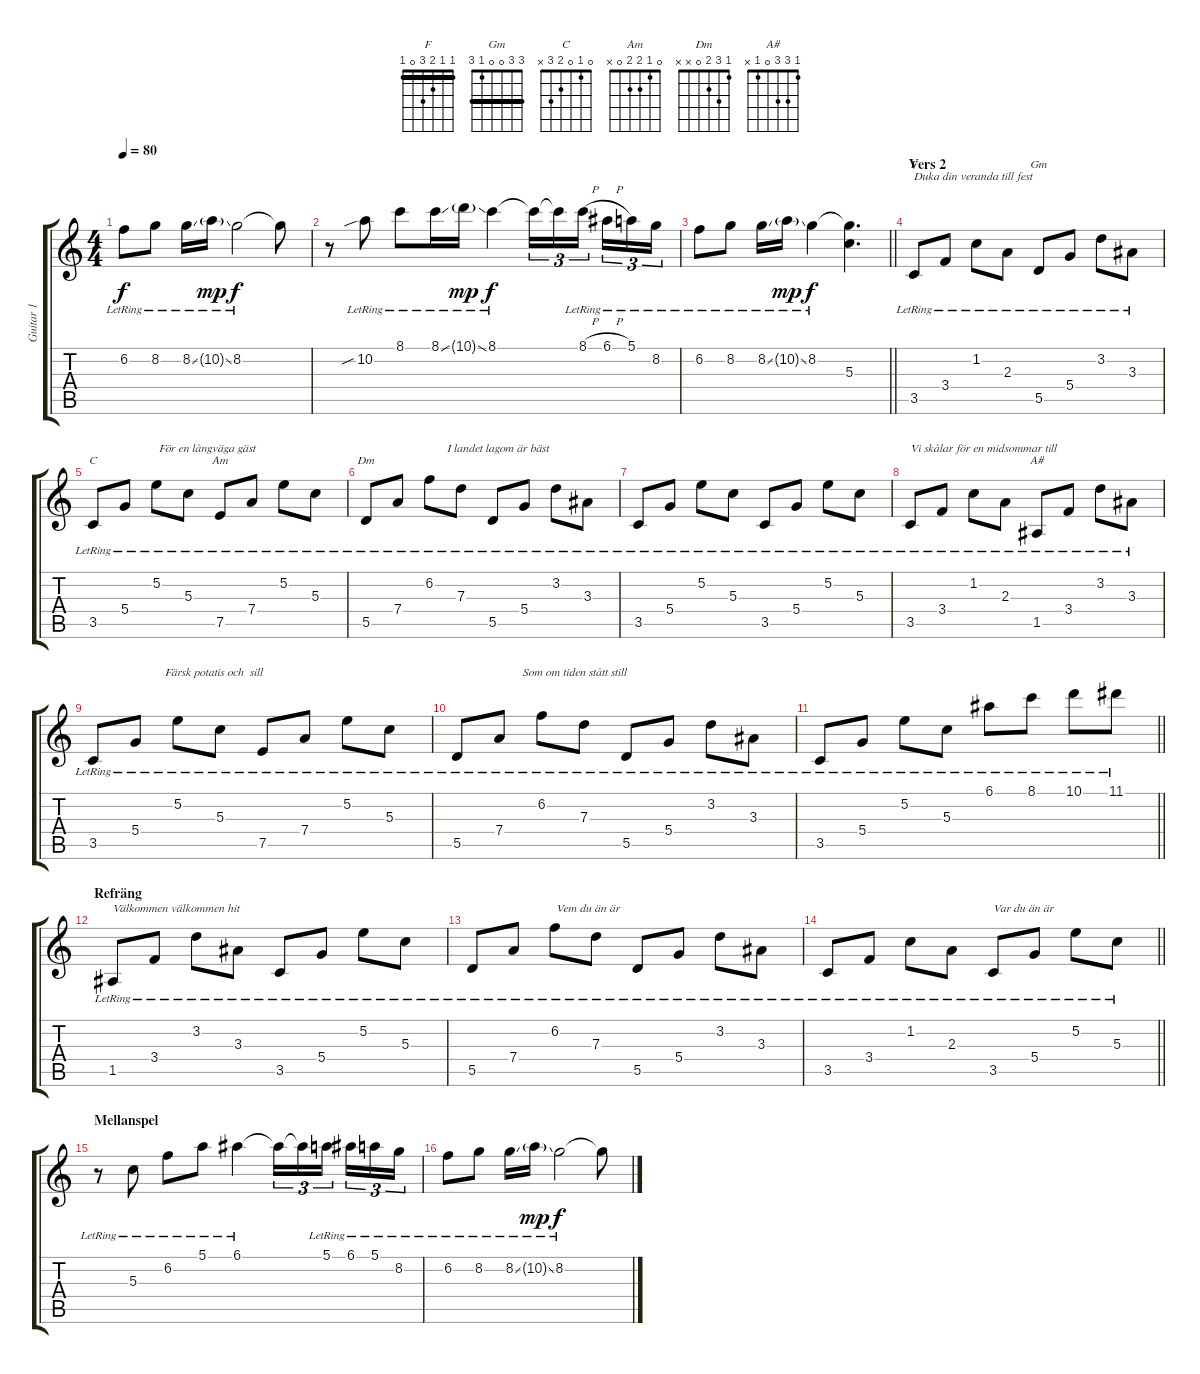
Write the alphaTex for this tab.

\track ("Guitar 1" "Guitar 1") {instrument acousticguitarsteel}
\staff {score tabs}
\tuning (E4 B3 G3 D3 A2 E2) {hide}
\chord ("F" 1 1 2 3 0 1) {barre 1}
\chord ("Gm" 3 3 0 0 1 3) {barre 3}
\chord ("C" 0 1 0 2 3 x)
\chord ("Am" 0 1 2 2 0 x)
\chord ("Dm" 1 3 2 0 x x)
\chord ("A#" 1 3 3 0 1 x)
\ts (4 4)
\tempo 80
\clef g2
\ks c
6.2{lr}.8{dy f} 8.2{lr}.8 8.2{ss lr}.16 10.2{ss g lr}.16{dy mp} 8.2{lr}.2{dy f} 8.2{t}.8 |
r.8 10.2{sib lr}.8 8.1{lr}.8 8.1{ss lr}.16 10.1{ss g lr}.16{dy mp} 8.1{lr}.4{dy f} 8.1{t}.16{tu (3 2)} 8.1{t}.16{tu (3 2)} 8.1{h lr}.16{tu (3 2) beam splitsecondary} 6.1{h lr}.16{tu (3 2)} 5.1{lr}.16{tu (3 2)} 8.2{lr}.16{tu (3 2)} |
\barLineRight lightlight
6.2{lr}.8 8.2{lr}.8 8.2{ss lr}.16 10.2{ss g lr}.16{dy mp} 8.2{lr}.4{dy f} (8.2{t} 5.3).4{d} |
\section ("" "Vers 2")
3.5{lr}.8{ch "F" txt "Duka din veranda till fest"} 3.4{lr}.8 1.2{lr}.8 2.3{lr}.8 5.5{lr}.8{ch "Gm"} 5.4{lr}.8 3.2{lr}.8 3.3{lr}.8 |
3.5{lr}.8{ch "C" txt "                      För en långväga gäst"} 5.4{lr}.8 5.2{lr}.8 5.3{lr}.8 7.5{lr}.8{ch "Am"} 7.4{lr}.8 5.2{lr}.8 5.3{lr}.8 |
5.5{lr}.8{ch "Dm" txt "                           I landet lagom är bäst"} 7.4{lr}.8 6.2{lr}.8 7.3{lr}.8 5.5{lr}.8 5.4{lr}.8 3.2{lr}.8 3.3{lr}.8 |
3.5{lr}.8 5.4{lr}.8 5.2{lr}.8 5.3{lr}.8 3.5{lr}.8 5.4{lr}.8 5.2{lr}.8 5.3{lr}.8 |
3.5{lr}.8{txt "Vi skålar för en midsommar till"} 3.4{lr}.8 1.2{lr}.8 2.3{lr}.8 1.5{lr}.8{ch "A#"} 3.4{lr}.8 3.2{lr}.8 3.3{lr}.8 |
3.5{lr}.8{txt "                        Färsk potatis och  sill"} 5.4{lr}.8 5.2{lr}.8 5.3{lr}.8 7.5{lr}.8 7.4{lr}.8 5.2{lr}.8 5.3{lr}.8 |
5.5{lr}.8{txt "                      Som om tiden stått still"} 7.4{lr}.8 6.2{lr}.8 7.3{lr}.8 5.5{lr}.8 5.4{lr}.8 3.2{lr}.8 3.3{lr}.8 |
\barLineRight lightlight
3.5{lr}.8 5.4{lr}.8 5.2{lr}.8 5.3{lr}.8 6.1{lr}.8 8.1{lr}.8 10.1{lr}.8 11.1{lr}.8 |
\section ("" "Refräng")
1.5{lr}.8{txt "Välkommen välkommen hit"} 3.4{lr}.8 3.2{lr}.8 3.3{lr}.8 3.5{lr}.8 5.4{lr}.8 5.2{lr}.8 5.3{lr}.8 |
5.5{lr}.8{txt "                            Vem du än är"} 7.4{lr}.8 6.2{lr}.8 7.3{lr}.8 5.5{lr}.8 5.4{lr}.8 3.2{lr}.8 3.3{lr}.8 |
\barLineRight lightlight
3.5{lr}.8{txt "                         "} 3.4{lr}.8 1.2{lr}.8 2.3{lr}.8 3.5{lr}.8{txt "Var du än är"} 5.4{lr}.8 5.2{lr}.8 5.3{lr}.8 |
\section ("" "Mellanspel")
r.8 5.3{lr}.8 6.2{lr}.8 5.1{lr}.8 6.1{lr}.4 6.1{t}.16{tu (3 2)} 6.1{t}.16{tu (3 2)} 5.1{lr}.16{tu (3 2) beam splitsecondary} 6.1{lr}.16{tu (3 2)} 5.1{lr}.16{tu (3 2)} 8.2{lr}.16{tu (3 2)} |
6.2{lr}.8 8.2{lr}.8 8.2{ss lr}.16 10.2{ss g lr}.16{dy mp} 8.2{lr}.2{dy f} 8.2{t}.8
